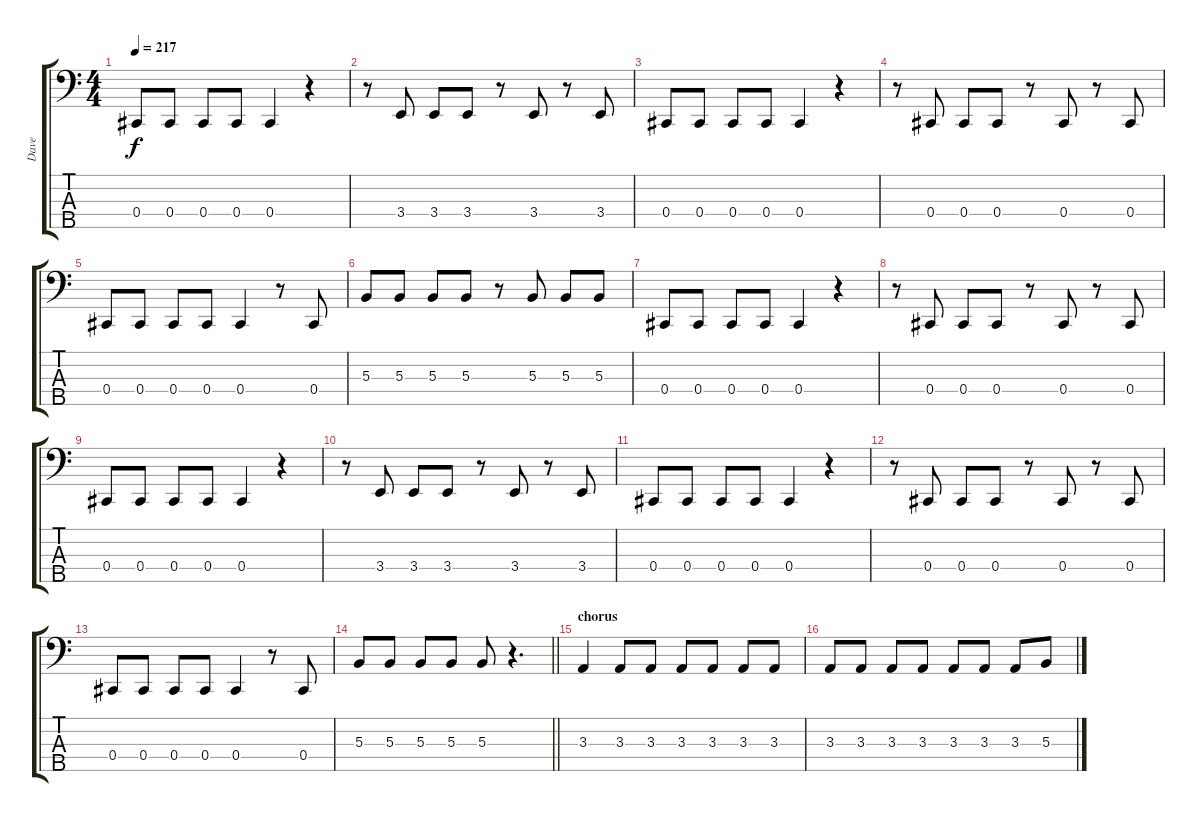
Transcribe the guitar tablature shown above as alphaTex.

\track ("Dave" "Dave") {instrument electricbasspick}
\staff {score tabs}
\tuning (E2 B1 Gb1 Db1 B0) {hide}
\ts (4 4)
\tempo 217
\clef f4
\ks c
0.4.8{dy f} 0.4.8 0.4.8 0.4.8 0.4.4 r.4 |
r.8 3.4.8 3.4.8 3.4.8 r.8 3.4.8 r.8 3.4.8 |
0.4.8 0.4.8 0.4.8 0.4.8 0.4.4 r.4 |
r.8 0.4.8 0.4.8 0.4.8 r.8 0.4.8 r.8 0.4.8 |
0.4.8 0.4.8 0.4.8 0.4.8 0.4.4 r.8 0.4.8 |
5.3.8 5.3.8 5.3.8 5.3.8 r.8 5.3.8 5.3.8 5.3.8 |
0.4.8 0.4.8 0.4.8 0.4.8 0.4.4 r.4 |
r.8 0.4.8 0.4.8 0.4.8 r.8 0.4.8 r.8 0.4.8 |
0.4.8 0.4.8 0.4.8 0.4.8 0.4.4 r.4 |
r.8 3.4.8 3.4.8 3.4.8 r.8 3.4.8 r.8 3.4.8 |
0.4.8 0.4.8 0.4.8 0.4.8 0.4.4 r.4 |
r.8 0.4.8 0.4.8 0.4.8 r.8 0.4.8 r.8 0.4.8 |
0.4.8 0.4.8 0.4.8 0.4.8 0.4.4 r.8 0.4.8 |
\barLineRight lightlight
5.3.8 5.3.8 5.3.8 5.3.8 5.3.8 r.4{d} |
\section ("" "chorus")
3.3.4 3.3.8 3.3.8 3.3.8 3.3.8 3.3.8 3.3.8 |
3.3.8 3.3.8 3.3.8 3.3.8 3.3.8 3.3.8 3.3.8 5.3.8
